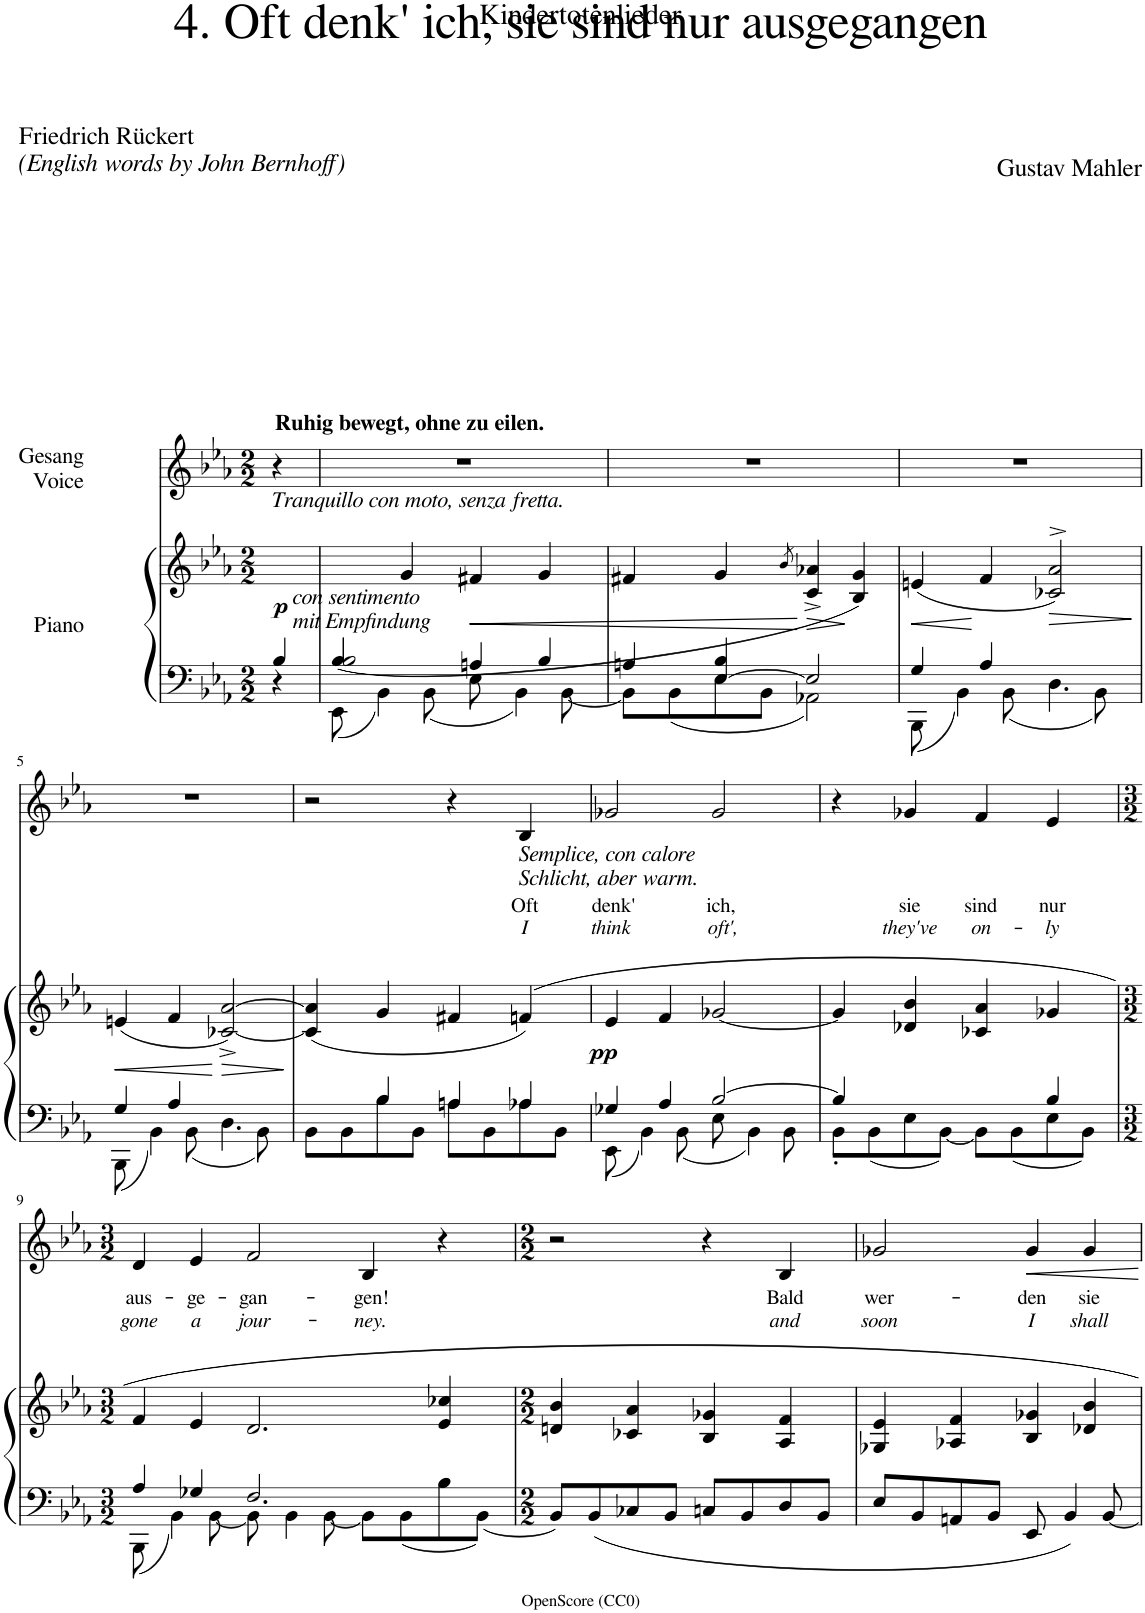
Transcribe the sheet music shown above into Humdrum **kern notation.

**kern	**kern	**dynam	**kern	**text	**text
*part2	*part2	*part2	*part1	*part1	*part1
*staff3	*staff2	*staff2/3	*staff1	*staff1	*staff1
*I"Piano	*	*	*I"Gesang Voice	*	*
*I'Pno	*	*	*	*	*
*clefF4	*clefG2	*	*clefG2	*	*
*k[b-e-a-]	*k[b-e-a-]	*	*k[b-e-a-]	*	*
*M2/2	*M2/2	*	*M2/2	*	*
=1	=1	=1	=1	=1	=1
*^	*	*	*	*	*
!	!	!	!	!LO:TX:a:B:t=Ruhig bewegt, ohne zu eilen.	!	!
!	!	!	!	!LO:TX:b:i:t=Tranquillo con moto, senza fretta.	!	!
!	!	!LO:TX:b:i:t=con sentimento	!	!	!	!
!	!	!LO:TX:b:t=mit Empfindung	!	!	!	!
!	!	!	!LO:DY:b	!	!	!
4B-/	4r	4ryy	p	4r	.	.
=2	=2	=2	=2	=2	=2	=2
*	*^	*	*	*	*	*
(4B-/	2B-/	8EE-\	4ryy	.	1r	.	.
.	.	4BB-\	.	.	.	.	.
2.ryy	.	.	4g/	.	.	.	.
.	.	8BB-\	.	.	.	.	.
!	!	!	!	!LO:HP:b	!	!	!
.	4An/	8E-\	4f#X/	<	.	.	.
.	.	4BB-\	.	.	.	.	.
.	4B-/	.	4g/	.	.	.	.
.	.	[8BB-\	.	.	.	.	.
*	*v	*v	*	*	*	*	*
=3	=3	=3	=3	=3	=3	=3
4An/	8BB-\L]	4f#X/	.	1r	.	.
.	8BB-\	.	.	.	.	.
[4E-/ 4B-/	8E-\	4g/	.	.	.	.
.	8BB-\J	.	.	.	.	.
.	.	8qb-/	.	.	.	.
2E-/]	2AA-X\	4c/^ 4a-X/^	[	.	.	.
.	.	4B-/ 4g/)	.	.	.	.
=4	=4	=4	=4	=4	=4	=4
!	!	!	!LO:HP:b	!	!	!
4G/	8BBB-\	(4en/	<	1r	.	.
.	4BB-\	.	.	.	.	.
4A-/	.	4f/	[	.	.	.
.	8BB-\	.	.	.	.	.
!	!	!	!LO:HP:b	!	!	!
2ryy	4.D\	2c-X/^> 2a-/^>)	>	.	.	.
.	8BB-\	.	.	.	.	.
*v	*v	*	*	*	*	*
.	.	]	.	.	.
!!LO:LB:g=z
=5	=5	=5	=5	=5	=5
*^	*	*	*	*	*
!	!	!	!LO:HP:b	!	!	!
4G/	8BBB-\	(4en/	<	1r	.	.
.	4BB-\	.	.	.	.	.
4A-/	.	4f/	.	.	.	.
.	8BB-\	.	.	.	.	.
!	!	!	!LO:HP:n=1:b	!	!	!
2ryy	4.D\	[2c-X/^ [2a-/^)	[ >	.	.	.
.	8BB-\	.	.	.	.	.
*v	*v	*	*	*	*	*
.	.	]	.	.	.
=6	=6	=6	=6	=6	=6
*^	*	*	*	*	*
4ryy	8BB-\L	(4c-/] 4a-/]	.	2r	.	.
.	8BB-\	.	.	.	.	.
4B-/	8B-\	4g/	.	.	.	.
.	8BB-\J	.	.	.	.	.
4An/	8A\L	4f#X/	.	4r	.	.
.	8BB-\	.	.	.	.	.
!	!	!	!	!LO:TX:b:i:t=Semplice, con calore	!	!
!	!	!	!	!LO:TX:b:t=Schlicht, aber warm.	!	!
!	!	!	!	!	!LO:LY:b	!LO:LY:b
4A-X/	8A-\	4fn/)	.	4B-/	Oft	I
.	8BB-\J	.	.	.	.	.
=7	=7	=7	=7	=7	=7	=7
!	!	!	!LO:DY:b	!	!LO:LY:b	!LO:LY:b
4G-X/	8EE-\	4e-/	pp	2g-X/	denk'	think
.	4BB-\	.	.	.	.	.
4A-/	.	4f/	.	.	.	.
.	8BB-\	.	.	.	.	.
!	!	!	!	!	!LO:LY:b	!LO:LY:b
[2B-/	8E-\	[2g-X/	.	2g-/	ich,	oft',
.	4BB-\	.	.	.	.	.
.	8BB-\	.	.	.	.	.
=8	=8	=8	=8	=8	=8	=8
4B-/]	8BB-'\L	4g-/]	.	4r	.	.
.	8BB-\	.	.	.	.	.
!	!	!	!	!	!LO:LY:b	!LO:LY:b
4ryy	8E-\	4d-X/ 4b-/	.	4g-X/	sie	they've
.	[8BB-\J	.	.	.	.	.
!	!	!	!	!	!LO:LY:b	!LO:LY:b
4ryy	8BB-\L]	4c-X/ 4a-/	.	4f/	sind	on-
.	8BB-\	.	.	.	.	.
!	!	!	!	!	!LO:LY:b	!LO:LY:b
4B-/	8E-\	4g-X/	.	4e-/	nur	-ly
.	8BB-\J	.	.	.	.	.
!!LO:LB:g=z
=9	=9	=9	=9	=9	=9	=9
*M3/2	*	*M3/2	*	*M3/2	*	*
!	!	!	!	!	!LO:LY:b	!LO:LY:b
4A-/	8BBB-\	4f/	.	4d/	aus-	gone
.	4BB-\	.	.	.	.	.
!	!	!	!	!	!LO:LY:b	!LO:LY:b
4G-X/	.	4e-/	.	4e-/	-ge-	a
.	[8BB-\	.	.	.	.	.
!	!	!	!	!	!LO:LY:b	!LO:LY:b
2.F/	8BB-\]	2.d/	.	2f/	-gan-	jour-
.	4BB-\	.	.	.	.	.
.	[8BB-\	.	.	.	.	.
!	!	!	!	!	!LO:LY:b	!LO:LY:b
.	8BB-\L]	.	.	4B-/	-gen!	-ney.
.	8BB-\	.	.	.	.	.
4B-	8B-\	4e-/ 4cc-X/	.	4r	.	.
.	[8BB-\J	.	.	.	.	.
*v	*v	*	*	*	*	*
=10	=10	=10	=10	=10	=10
*M2/2	*M2/2	*	*M2/2	*	*
8BB-/L]	4dn/ 4b-/	.	2r	.	.
8BB-/	.	.	.	.	.
8C-X/	4c-X/ 4a-/	.	.	.	.
8BB-/J	.	.	.	.	.
8Cn/L	4B-/ 4g-X/	.	4r	.	.
8BB-/	.	.	.	.	.
!	!	!	!	!LO:LY:b	!LO:LY:b
8D/	4A-/ 4f/	.	4B-/	Bald	and
8BB-/J	.	.	.	.	.
=11	=11	=11	=11	=11	=11
!	!	!	!	!LO:LY:b	!LO:LY:b
8E-/L	4G-X/ 4e-/	.	2g-X/	wer-	soon
8BB-/	.	.	.	.	.
8AAn/	4A-X/ 4f/	.	.	.	.
8BB-/J	.	.	.	.	.
!	!	!	!	!LO:LY:b	!LO:LY:b
8EE-/	4B-/ 4g-X/	.	4g-/	-den	I
4BB-/	.	.	.	.	.
!	!	!	!	!LO:LY:b	!LO:LY:b
.	4d-X/ 4b-/	.	4g-/	sie	shall
[8BB-/	.	.	.	.	.
=	=	=	=	=	=
*-	*-	*-	*-	*-	*-
